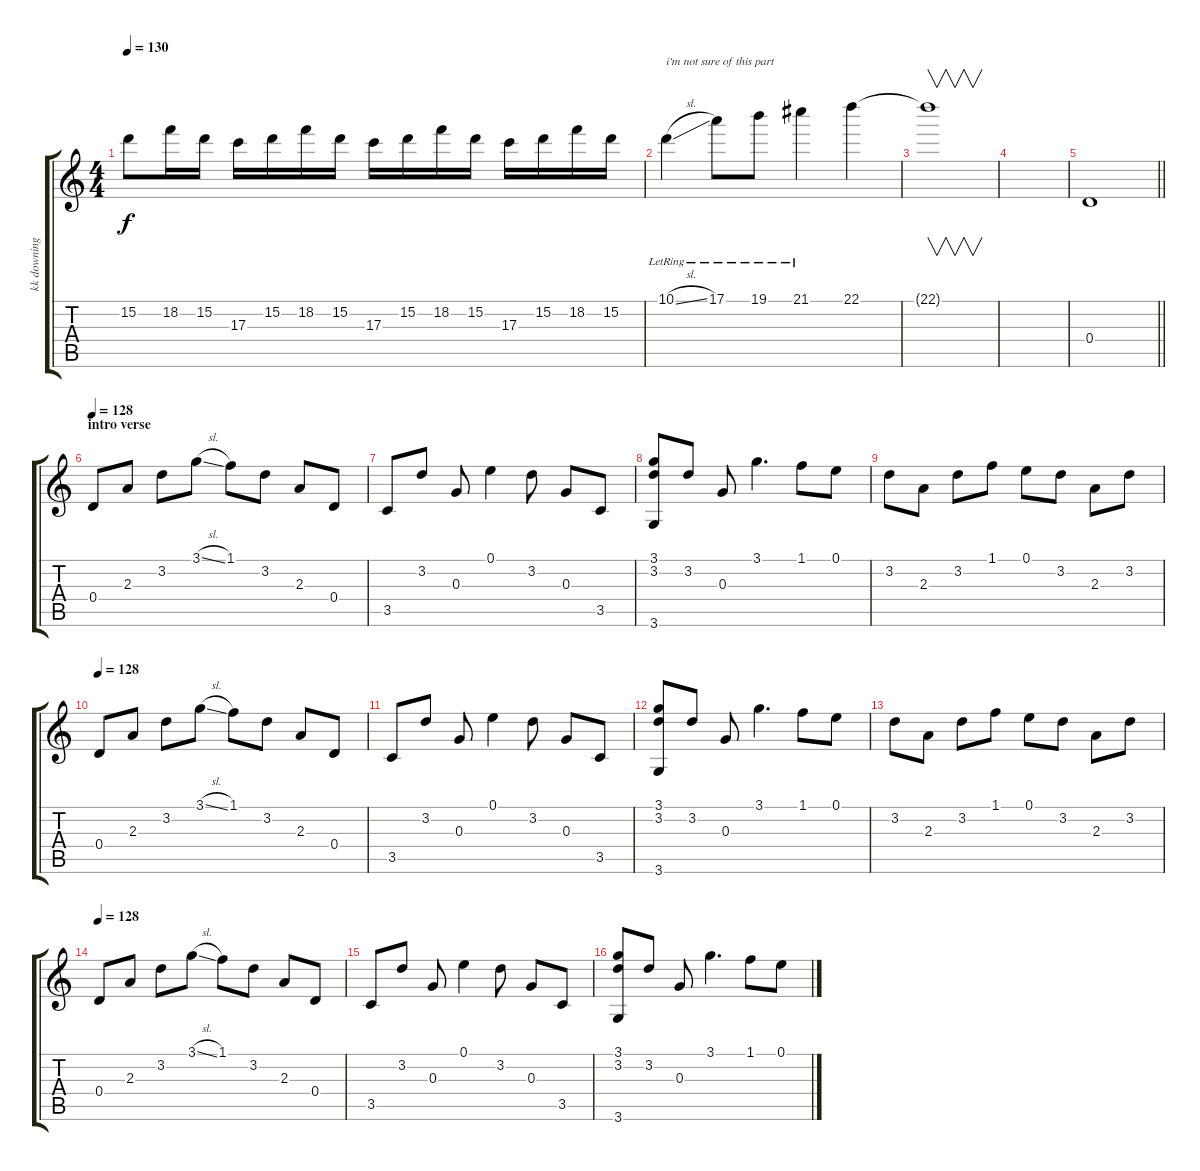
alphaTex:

\track ("kk downing" "kk downing") {instrument distortionguitar}
\staff {score tabs}
\tuning (E4 B3 G3 D3 A2 E2) {hide}
\ts (4 4)
\tempo 130
\clef g2
\ks c
15.2.8{dy f} 18.2.16 15.2.16 17.3.16 15.2.16 18.2.16 15.2.16 17.3.16 15.2.16 18.2.16 15.2.16 17.3.16 15.2.16 18.2.16 15.2.16 |
10.1{sl lr}.4{txt "i'm not sure of this part"} 17.1{lr}.8 19.1{lr}.8 21.1{lr}.4 22.1.4 |
22.1{t}.1{v} |
|
\barLineRight lightlight
0.4.1 |
\section ("" "intro verse")
\tempo 128
0.4.8{volume 10 instrument electricguitarclean} 2.3.8 3.2.8 3.1{sl}.8 1.1.8 3.2.8 2.3.8 0.4.8 |
3.5.8 3.2.8 0.3.8 0.1.4 3.2.8 0.3.8 3.5.8 |
(3.1 3.2 3.6).8 3.2.8 0.3.8 3.1.4{d} 1.1.8 0.1.8 |
3.2.8 2.3.8 3.2.8 1.1.8 0.1.8 3.2.8 2.3.8 3.2.8 |
\tempo 128
0.4.8{volume 10 instrument electricguitarclean} 2.3.8 3.2.8 3.1{sl}.8 1.1.8 3.2.8 2.3.8 0.4.8 |
3.5.8 3.2.8 0.3.8 0.1.4 3.2.8 0.3.8 3.5.8 |
(3.1 3.2 3.6).8 3.2.8 0.3.8 3.1.4{d} 1.1.8 0.1.8 |
3.2.8 2.3.8 3.2.8 1.1.8 0.1.8 3.2.8 2.3.8 3.2.8 |
\tempo 128
0.4.8{volume 10 instrument electricguitarclean} 2.3.8 3.2.8 3.1{sl}.8 1.1.8 3.2.8 2.3.8 0.4.8 |
3.5.8 3.2.8 0.3.8 0.1.4 3.2.8 0.3.8 3.5.8 |
(3.1 3.2 3.6).8 3.2.8 0.3.8 3.1.4{d} 1.1.8 0.1.8
